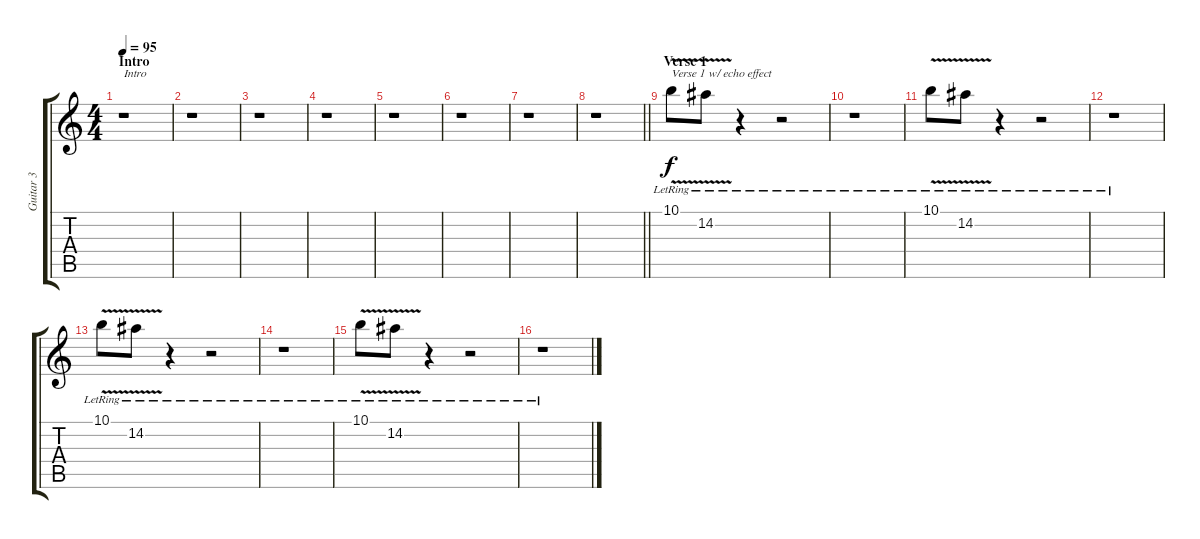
\track ("Guitar 3" "Guitar 3") {instrument electricguitarjazz}
\staff {score tabs}
\tuning (Db4 Ab3 E3 B2 Gb2 B1) {hide}
\ts (4 4)
\section ("" "Intro")
\tempo 95
\clef g2
\ks c
r.1{txt "Intro" dy f instrument electricguitarjazz} |
r.1 |
r.1 |
r.1 |
r.1 |
r.1 |
r.1 |
\barLineRight lightlight
r.1 |
\section ("" "Verse 1")
10.1{v lr}.8{txt "Verse 1 w/ echo effect"} 14.2{v lr}.8 r.4 r.2 |
r.1 |
10.1{v lr}.8 14.2{v lr}.8 r.4 r.2 |
r.1 |
10.1{v lr}.8 14.2{v lr}.8 r.4 r.2 |
r.1 |
10.1{v lr}.8 14.2{v lr}.8 r.4 r.2 |
r.1
